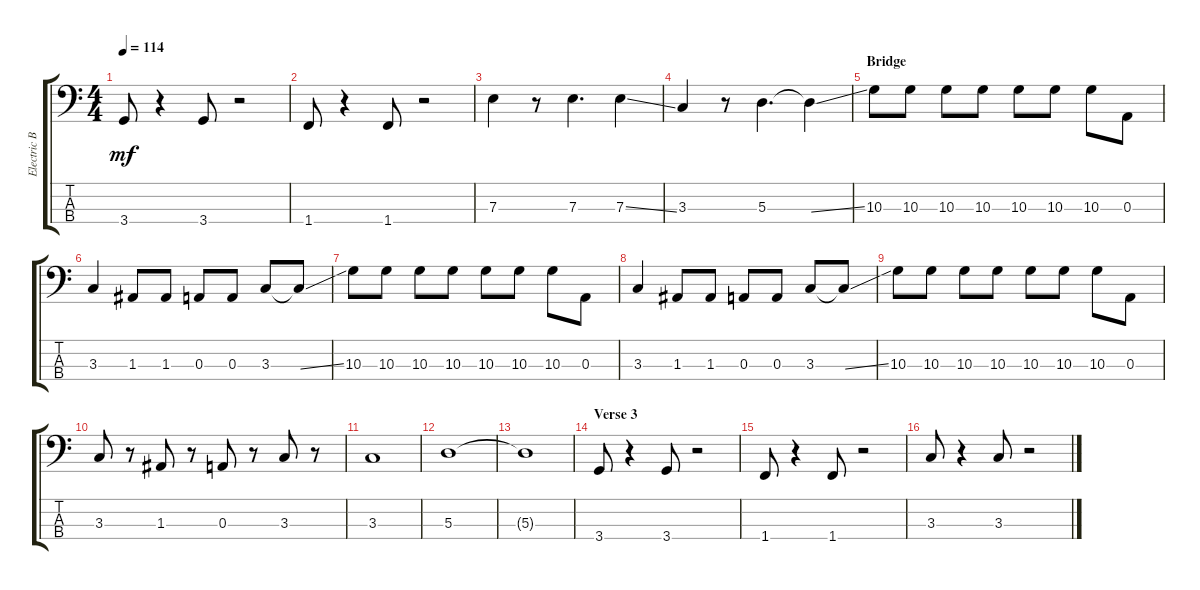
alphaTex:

\track ("Electric Bass" "Electric B") {instrument electricbasspick}
\staff {score tabs}
\tuning (G2 D2 A1 E1) {hide}
\ts (4 4)
\tempo 114
\clef f4
\ks c
3.4.8{dy mf} r.4 3.4.8 r.2 |
1.4.8 r.4 1.4.8 r.2 |
7.3.4 r.8 7.3.4{d} 7.3{ss}.4 |
3.3.4 r.8 5.3.4{d} 5.3{ss t}.4 |
\section ("" "Bridge")
10.3.8 10.3.8 10.3.8 10.3.8 10.3.8 10.3.8 10.3.8 0.3.8 |
3.3.4 1.3.8 1.3.8 0.3.8 0.3.8 3.3.8 3.3{ss t}.8 |
10.3.8 10.3.8 10.3.8 10.3.8 10.3.8 10.3.8 10.3.8 0.3.8 |
3.3.4 1.3.8 1.3.8 0.3.8 0.3.8 3.3.8 3.3{ss t}.8 |
10.3.8 10.3.8 10.3.8 10.3.8 10.3.8 10.3.8 10.3.8 0.3.8 |
3.3.8 r.8 1.3.8 r.8 0.3.8 r.8 3.3.8 r.8 |
3.3.1 |
5.3.1 |
5.3{t}.1 |
\section ("" "Verse 3")
3.4.8 r.4 3.4.8 r.2 |
1.4.8 r.4 1.4.8 r.2 |
3.3.8 r.4 3.3.8 r.2
